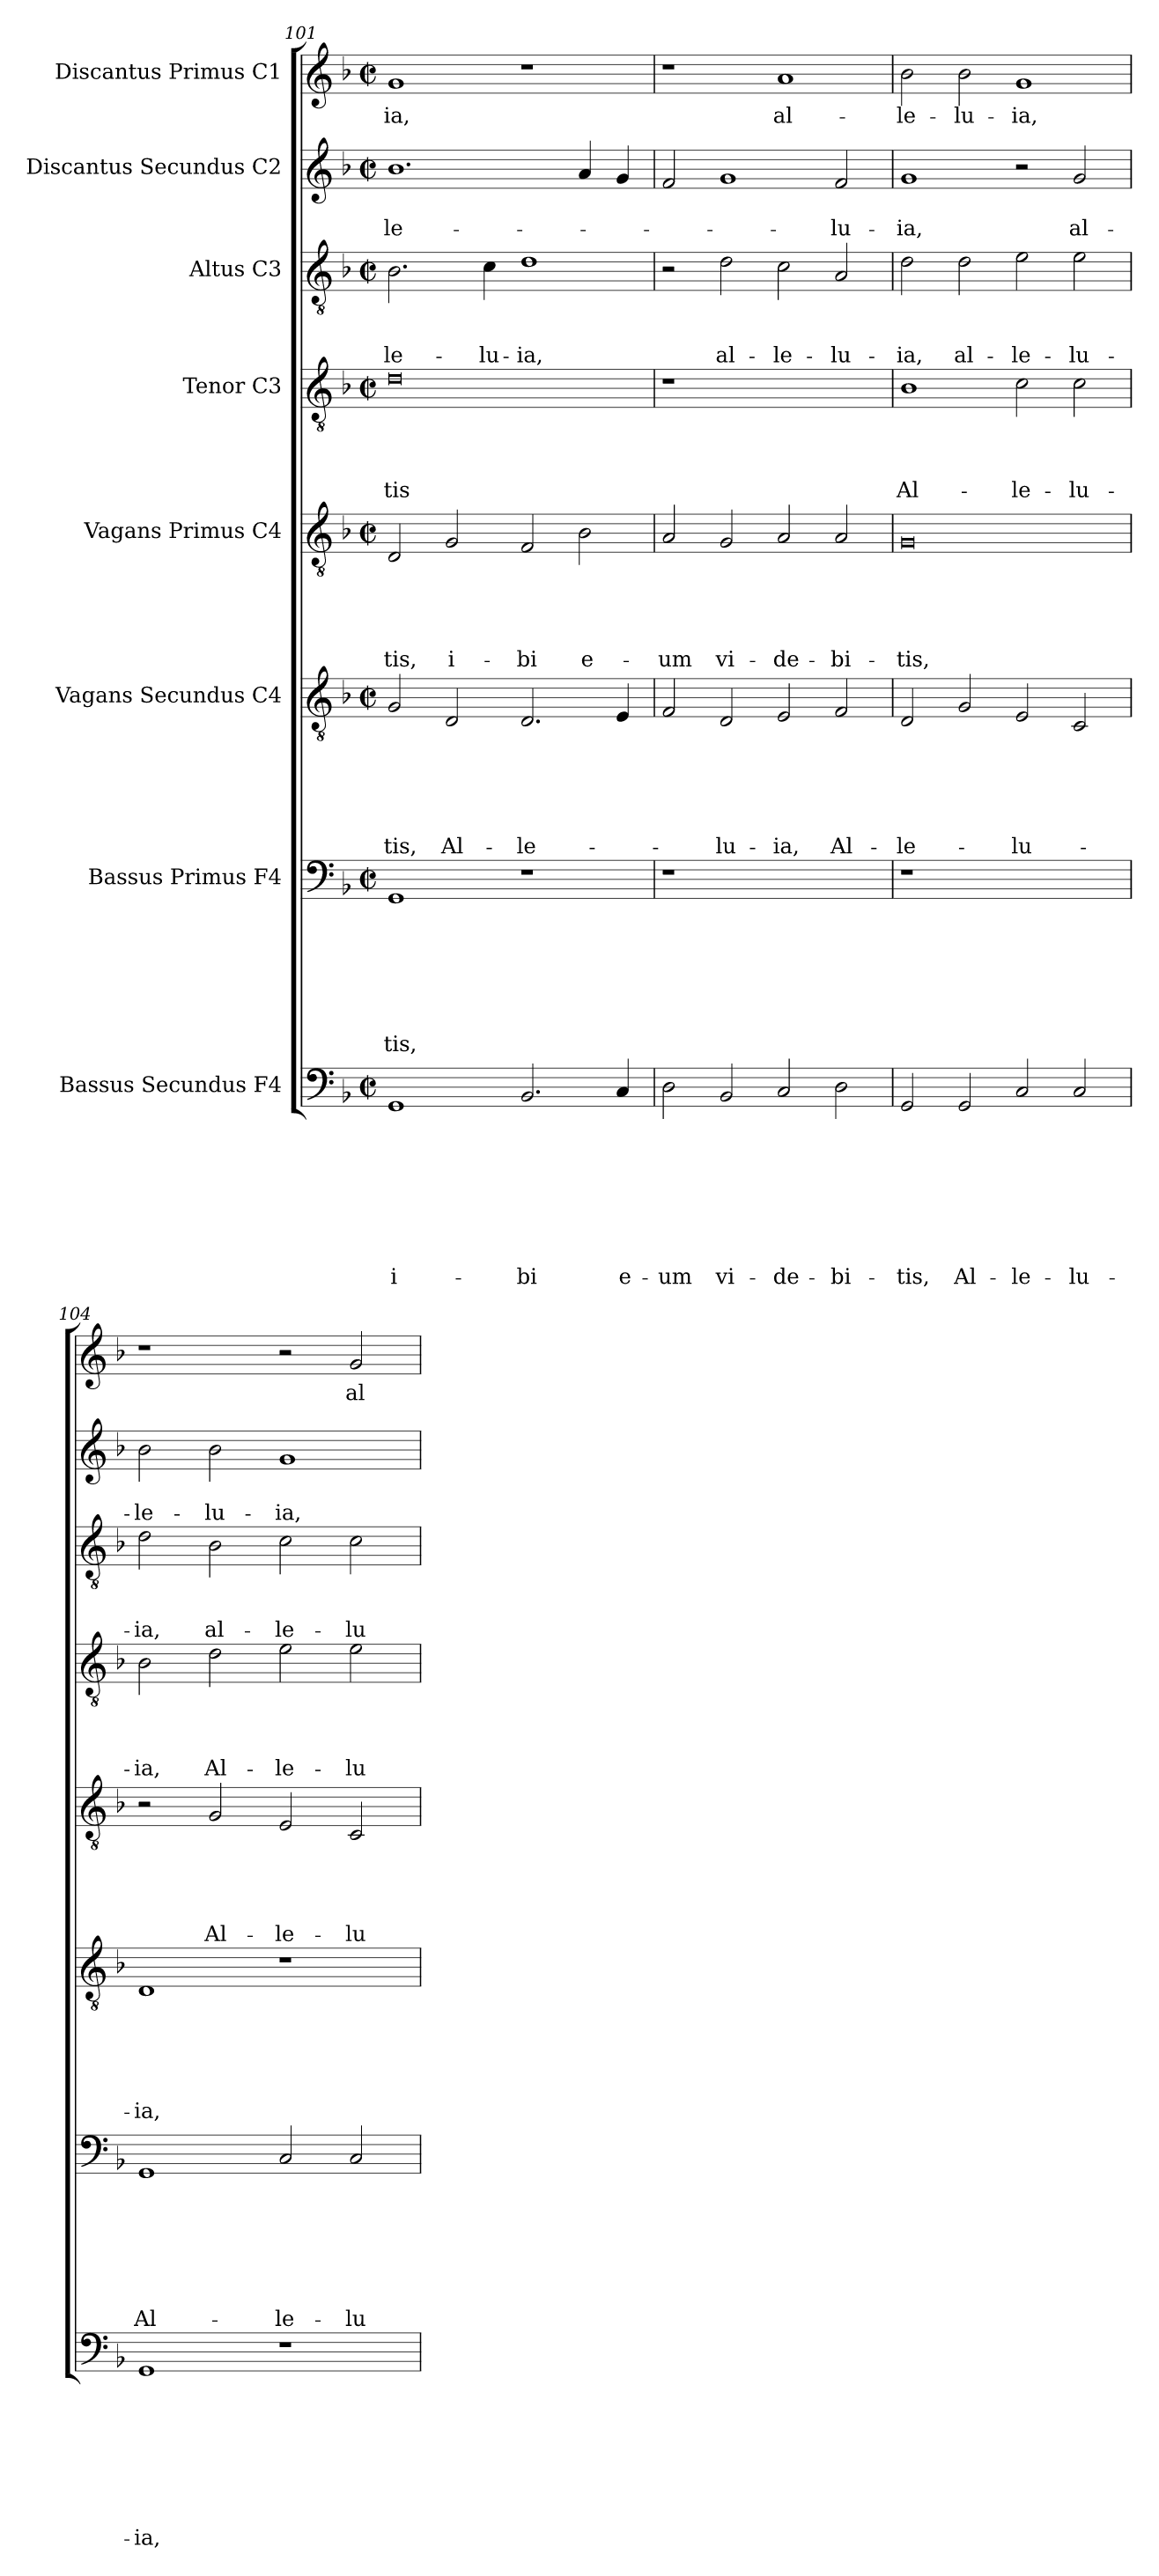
**kern	**text	**text	**text	**text	**text	**text	**text	**text	**kern	**text	**text	**text	**text	**text	**text	**text	**kern	**text	**text	**text	**text	**text	**text	**kern	**text	**text	**text	**text	**text	**kern	**text	**text	**text	**text	**kern	**text	**text	**text	**kern	**text	**text	**kern	**text
*part8	*part8	*part8	*part8	*part8	*part8	*part8	*part8	*part8	*part7	*part7	*part7	*part7	*part7	*part7	*part7	*part7	*part6	*part6	*part6	*part6	*part6	*part6	*part6	*part5	*part5	*part5	*part5	*part5	*part5	*part4	*part4	*part4	*part4	*part4	*part3	*part3	*part3	*part3	*part2	*part2	*part2	*part1	*part1
*staff8	*staff8	*staff8	*staff8	*staff8	*staff8	*staff8	*staff8	*staff8	*staff7	*staff7	*staff7	*staff7	*staff7	*staff7	*staff7	*staff7	*staff6	*staff6	*staff6	*staff6	*staff6	*staff6	*staff6	*staff5	*staff5	*staff5	*staff5	*staff5	*staff5	*staff4	*staff4	*staff4	*staff4	*staff4	*staff3	*staff3	*staff3	*staff3	*staff2	*staff2	*staff2	*staff1	*staff1
*I"Bassus  Secundus F4	*	*	*	*	*	*	*	*	*I"Bassus  Primus  F4	*	*	*	*	*	*	*	*I"Vagans  Secundus C4	*	*	*	*	*	*	*I"Vagans  Primus  C4	*	*	*	*	*	*I"Tenor C3	*	*	*	*	*I"Altus C3	*	*	*	*I"Discantus  Secundus C2	*	*	*I"Discantus  Primus C1	*
!!LO:PB:g=z
*clefF4	*	*	*	*	*	*	*	*	*clefF4	*	*	*	*	*	*	*	*clefGv2	*	*	*	*	*	*	*clefGv2	*	*	*	*	*	*clefGv2	*	*	*	*	*clefGv2	*	*	*	*clefG2	*	*	*clefG2	*
*k[b-]	*	*	*	*	*	*	*	*	*k[b-]	*	*	*	*	*	*	*	*k[b-]	*	*	*	*	*	*	*k[b-]	*	*	*	*	*	*k[b-]	*	*	*	*	*k[b-]	*	*	*	*k[b-]	*	*	*k[b-]	*
*F:	*	*	*	*	*	*	*	*	*F:	*	*	*	*	*	*	*	*F:	*	*	*	*	*	*	*F:	*	*	*	*	*	*F:	*	*	*	*	*F:	*	*	*	*F:	*	*	*F:	*
*M2/2	*	*	*	*	*	*	*	*	*M2/2	*	*	*	*	*	*	*	*M2/2	*	*	*	*	*	*	*M2/2	*	*	*	*	*	*M2/2	*	*	*	*	*M2/2	*	*	*	*M2/2	*	*	*M2/2	*
*met(c|)	*	*	*	*	*	*	*	*	*met(c|)	*	*	*	*	*	*	*	*met(c|)	*	*	*	*	*	*	*met(c|)	*	*	*	*	*	*met(c|)	*	*	*	*	*met(c|)	*	*	*	*met(c|)	*	*	*met(c|)	*
=101	=101	=101	=101	=101	=101	=101	=101	=101	=101	=101	=101	=101	=101	=101	=101	=101	=101	=101	=101	=101	=101	=101	=101	=101	=101	=101	=101	=101	=101	=101	=101	=101	=101	=101	=101	=101	=101	=101	=101	=101	=101	=101	=101
1GG	.	.	.	.	.	.	.	i-	1GG	.	.	.	.	.	.	-tis,	2G/	.	.	.	.	.	-tis,	2D/	.	.	.	.	-tis,	0d	.	.	.	-tis	2.B-\	.	.	-le-	1.b-	.	-le-	1g	-ia,
.	.	.	.	.	.	.	.	.	.	.	.	.	.	.	.	.	2D/	.	.	.	.	.	Al-	2G/	.	.	.	.	i-	.	.	.	.	.	.	.	.	.	.	.	.	.	.
.	.	.	.	.	.	.	.	.	.	.	.	.	.	.	.	.	.	.	.	.	.	.	.	.	.	.	.	.	.	.	.	.	.	.	4c\	.	.	-lu-	.	.	.	.	.
2.BB-/	.	.	.	.	.	.	.	-bi	1r	.	.	.	.	.	.	.	2.D/	.	.	.	.	.	-le-	2F/	.	.	.	.	-bi	.	.	.	.	.	1d	.	.	-ia,	.	.	.	1r	.
.	.	.	.	.	.	.	.	.	.	.	.	.	.	.	.	.	.	.	.	.	.	.	.	2B-\	.	.	.	.	e-	.	.	.	.	.	.	.	.	.	4a/	.	.	.	.
4C/	.	.	.	.	.	.	.	e-	.	.	.	.	.	.	.	.	4E/	.	.	.	.	.	.	.	.	.	.	.	.	.	.	.	.	.	.	.	.	.	4g/	.	.	.	.
=102	=102	=102	=102	=102	=102	=102	=102	=102	=102	=102	=102	=102	=102	=102	=102	=102	=102	=102	=102	=102	=102	=102	=102	=102	=102	=102	=102	=102	=102	=102	=102	=102	=102	=102	=102	=102	=102	=102	=102	=102	=102	=102	=102
2D\	.	.	.	.	.	.	.	-um	1r	.	.	.	.	.	.	.	2F/	.	.	.	.	.	.	2A/	.	.	.	.	-um	1r	.	.	.	.	2r	.	.	.	2f/	.	.	1r	.
2BB-/	.	.	.	.	.	.	.	vi-	.	.	.	.	.	.	.	.	2D/	.	.	.	.	.	-lu-	2G/	.	.	.	.	vi-	.	.	.	.	.	2d\	.	.	al-	1g	.	.	.	.
2C/	.	.	.	.	.	.	.	-de-	1ryy	.	.	.	.	.	.	.	2E/	.	.	.	.	.	-ia,	2A/	.	.	.	.	-de-	1ryy	.	.	.	.	2c\	.	.	-le-	.	.	.	1a	al-
2D\	.	.	.	.	.	.	.	-bi-	.	.	.	.	.	.	.	.	2F/	.	.	.	.	.	Al-	2A/	.	.	.	.	-bi-	.	.	.	.	.	2A/	.	.	-lu-	2f/	.	-lu-	.	.
=103	=103	=103	=103	=103	=103	=103	=103	=103	=103	=103	=103	=103	=103	=103	=103	=103	=103	=103	=103	=103	=103	=103	=103	=103	=103	=103	=103	=103	=103	=103	=103	=103	=103	=103	=103	=103	=103	=103	=103	=103	=103	=103	=103
2GG/	.	.	.	.	.	.	.	-tis,	1r	.	.	.	.	.	.	.	2D/	.	.	.	.	.	-le-	0G	.	.	.	.	-tis,	1B-	.	.	.	Al-	2d\	.	.	-ia,	1g	.	-ia,	2b-\	-le-
2GG/	.	.	.	.	.	.	.	Al-	.	.	.	.	.	.	.	.	2G/	.	.	.	.	.	.	.	.	.	.	.	.	.	.	.	.	.	2d\	.	.	al-	.	.	.	2b-\	-lu-
2C/	.	.	.	.	.	.	.	-le-	1ryy	.	.	.	.	.	.	.	2E/	.	.	.	.	.	-lu-	.	.	.	.	.	.	2c\	.	.	.	-le-	2e\	.	.	-le-	2r	.	.	1g	-ia,
2C/	.	.	.	.	.	.	.	-lu-	.	.	.	.	.	.	.	.	2C/	.	.	.	.	.	.	.	.	.	.	.	.	2c\	.	.	.	-lu-	2e\	.	.	-lu-	2g/	.	al-	.	.
=104	=104	=104	=104	=104	=104	=104	=104	=104	=104	=104	=104	=104	=104	=104	=104	=104	=104	=104	=104	=104	=104	=104	=104	=104	=104	=104	=104	=104	=104	=104	=104	=104	=104	=104	=104	=104	=104	=104	=104	=104	=104	=104	=104
1GG	.	.	.	.	.	.	.	-ia,	1GG	.	.	.	.	.	.	Al-	1D	.	.	.	.	.	-ia,	2r	.	.	.	.	.	2B-\	.	.	.	-ia,	2d\	.	.	-ia,	2b-\	.	-le-	1r	.
.	.	.	.	.	.	.	.	.	.	.	.	.	.	.	.	.	.	.	.	.	.	.	.	2G/	.	.	.	.	Al-	2d\	.	.	.	Al-	2B-\	.	.	al-	2b-\	.	-lu-	.	.
1r	.	.	.	.	.	.	.	.	2C/	.	.	.	.	.	.	-le-	1r	.	.	.	.	.	.	2E/	.	.	.	.	-le-	2e\	.	.	.	-le-	2c\	.	.	-le-	1g	.	-ia,	2r	.
.	.	.	.	.	.	.	.	.	2C/	.	.	.	.	.	.	-lu-	.	.	.	.	.	.	.	2C/	.	.	.	.	-lu-	2e\	.	.	.	-lu-	2c\	.	.	-lu-	.	.	.	2g/	al-
=	=	=	=	=	=	=	=	=	=	=	=	=	=	=	=	=	=	=	=	=	=	=	=	=	=	=	=	=	=	=	=	=	=	=	=	=	=	=	=	=	=	=	=
*-	*-	*-	*-	*-	*-	*-	*-	*-	*-	*-	*-	*-	*-	*-	*-	*-	*-	*-	*-	*-	*-	*-	*-	*-	*-	*-	*-	*-	*-	*-	*-	*-	*-	*-	*-	*-	*-	*-	*-	*-	*-	*-	*-
